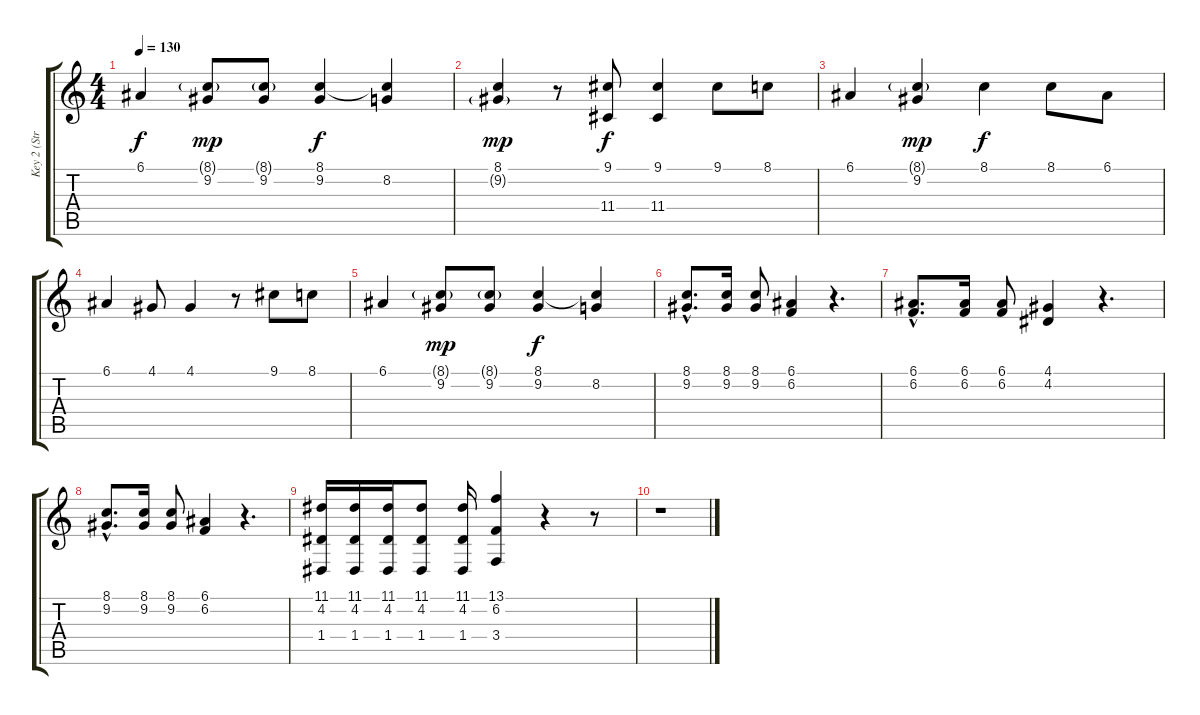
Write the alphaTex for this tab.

\track ("Key 2 (String Ensemble 1)" "Key 2 (Str") {instrument stringensemble1}
\staff {score tabs}
\tuning (E4 B3 G3 D3 A2 E2) {hide}
\ts (4 4)
\tempo 130
\clef g2
\ks c
6.1.4{dy f} (8.1{g} 9.2).8{dy mp} (8.1{g} 9.2).8 (8.1 9.2).4{dy f} (8.1{t} 8.2).4 |
(8.1 9.2{g}).4{dy mp} r.8 (9.1 11.4).8{dy f} (9.1 11.4).4 9.1.8 8.1.8 |
6.1.4 (8.1{g} 9.2).4{dy mp} 8.1.4{dy f} 8.1.8 6.1.8 |
6.1.4 4.1.8 4.1.4 r.8 9.1.8 8.1.8 |
6.1.4 (8.1{g} 9.2).8{dy mp} (8.1{g} 9.2).8 (8.1 9.2).4{dy f} (8.1{t} 8.2).4 |
(8.1{hac} 9.2{hac}).8{d} (8.1 9.2).16 (8.1 9.2).8 (6.1 6.2).4 r.4{d} |
(6.1{hac} 6.2{hac}).8{d} (6.1 6.2).16 (6.1 6.2).8 (4.1 4.2).4 r.4{d} |
(8.1{hac} 9.2{hac}).8{d} (8.1 9.2).16 (8.1 9.2).8 (6.1 6.2).4 r.4{d} |
(11.1 4.2 1.4).16 (11.1 4.2 1.4).16 (11.1 4.2 1.4).16 (11.1 4.2 1.4).8 (11.1 4.2 1.4).16 (13.1 6.2 3.4).4 r.4 r.8 |
r.1
